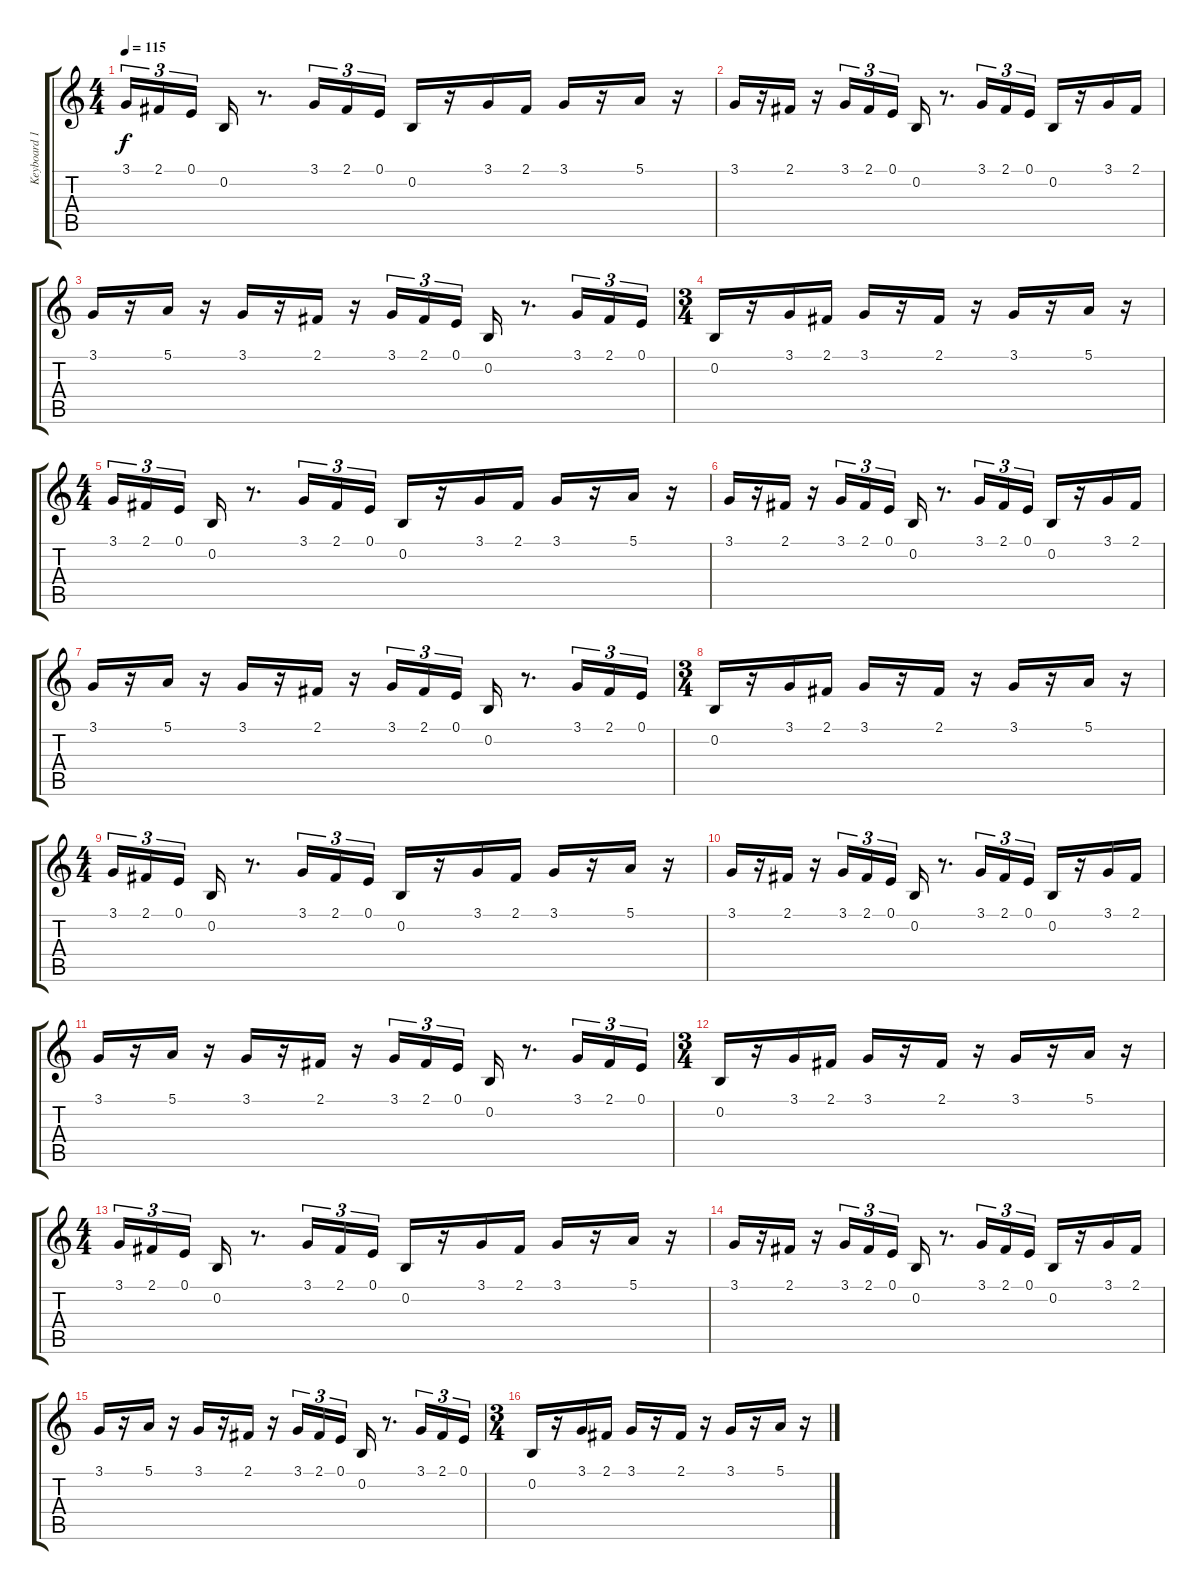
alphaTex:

\track ("Keyboard 1." "Keyboard 1") {instrument stringensemble1}
\staff {score tabs}
\tuning (E4 B3 G3 D3 A2 E2) {hide}
\ts (4 4)
\tempo 115
\tempo 140
\tempo 115
\clef g2
\ks c
3.1.16{tu (3 2) dy f instrument stringensemble1} 2.1.16{tu (3 2)} 0.1.16{tu (3 2)} 0.2.16 r.8{d} 3.1.16{tu (3 2)} 2.1.16{tu (3 2)} 0.1.16{tu (3 2)} 0.2.16 r.16 3.1.16 2.1.16 3.1.16 r.16 5.1.16 r.16 |
3.1.16 r.16 2.1.16 r.16 3.1.16{tu (3 2)} 2.1.16{tu (3 2)} 0.1.16{tu (3 2)} 0.2.16 r.8{d} 3.1.16{tu (3 2)} 2.1.16{tu (3 2)} 0.1.16{tu (3 2)} 0.2.16 r.16 3.1.16 2.1.16 |
3.1.16 r.16 5.1.16 r.16 3.1.16 r.16 2.1.16 r.16 3.1.16{tu (3 2)} 2.1.16{tu (3 2)} 0.1.16{tu (3 2)} 0.2.16 r.8{d} 3.1.16{tu (3 2)} 2.1.16{tu (3 2)} 0.1.16{tu (3 2)} |
\ts (3 4)
0.2.16 r.16 3.1.16 2.1.16 3.1.16 r.16 2.1.16 r.16 3.1.16 r.16 5.1.16 r.16 |
\ts (4 4)
3.1.16{tu (3 2)} 2.1.16{tu (3 2)} 0.1.16{tu (3 2)} 0.2.16 r.8{d} 3.1.16{tu (3 2)} 2.1.16{tu (3 2)} 0.1.16{tu (3 2)} 0.2.16 r.16 3.1.16 2.1.16 3.1.16 r.16 5.1.16 r.16 |
3.1.16 r.16 2.1.16 r.16 3.1.16{tu (3 2)} 2.1.16{tu (3 2)} 0.1.16{tu (3 2)} 0.2.16 r.8{d} 3.1.16{tu (3 2)} 2.1.16{tu (3 2)} 0.1.16{tu (3 2)} 0.2.16 r.16 3.1.16 2.1.16 |
3.1.16 r.16 5.1.16 r.16 3.1.16 r.16 2.1.16 r.16 3.1.16{tu (3 2)} 2.1.16{tu (3 2)} 0.1.16{tu (3 2)} 0.2.16 r.8{d} 3.1.16{tu (3 2)} 2.1.16{tu (3 2)} 0.1.16{tu (3 2)} |
\ts (3 4)
0.2.16 r.16 3.1.16 2.1.16 3.1.16 r.16 2.1.16 r.16 3.1.16 r.16 5.1.16 r.16 |
\ts (4 4)
3.1.16{tu (3 2)} 2.1.16{tu (3 2)} 0.1.16{tu (3 2)} 0.2.16 r.8{d} 3.1.16{tu (3 2)} 2.1.16{tu (3 2)} 0.1.16{tu (3 2)} 0.2.16 r.16 3.1.16 2.1.16 3.1.16 r.16 5.1.16 r.16 |
3.1.16 r.16 2.1.16 r.16 3.1.16{tu (3 2)} 2.1.16{tu (3 2)} 0.1.16{tu (3 2)} 0.2.16 r.8{d} 3.1.16{tu (3 2)} 2.1.16{tu (3 2)} 0.1.16{tu (3 2)} 0.2.16 r.16 3.1.16 2.1.16 |
3.1.16 r.16 5.1.16 r.16 3.1.16 r.16 2.1.16 r.16 3.1.16{tu (3 2)} 2.1.16{tu (3 2)} 0.1.16{tu (3 2)} 0.2.16 r.8{d} 3.1.16{tu (3 2)} 2.1.16{tu (3 2)} 0.1.16{tu (3 2)} |
\ts (3 4)
0.2.16 r.16 3.1.16 2.1.16 3.1.16 r.16 2.1.16 r.16 3.1.16 r.16 5.1.16 r.16 |
\ts (4 4)
3.1.16{tu (3 2)} 2.1.16{tu (3 2)} 0.1.16{tu (3 2)} 0.2.16 r.8{d} 3.1.16{tu (3 2)} 2.1.16{tu (3 2)} 0.1.16{tu (3 2)} 0.2.16 r.16 3.1.16 2.1.16 3.1.16 r.16 5.1.16 r.16 |
3.1.16 r.16 2.1.16 r.16 3.1.16{tu (3 2)} 2.1.16{tu (3 2)} 0.1.16{tu (3 2)} 0.2.16 r.8{d} 3.1.16{tu (3 2)} 2.1.16{tu (3 2)} 0.1.16{tu (3 2)} 0.2.16 r.16 3.1.16 2.1.16 |
3.1.16 r.16 5.1.16 r.16 3.1.16 r.16 2.1.16 r.16 3.1.16{tu (3 2)} 2.1.16{tu (3 2)} 0.1.16{tu (3 2)} 0.2.16 r.8{d} 3.1.16{tu (3 2)} 2.1.16{tu (3 2)} 0.1.16{tu (3 2)} |
\ts (3 4)
0.2.16 r.16 3.1.16 2.1.16 3.1.16 r.16 2.1.16 r.16 3.1.16 r.16 5.1.16 r.16
